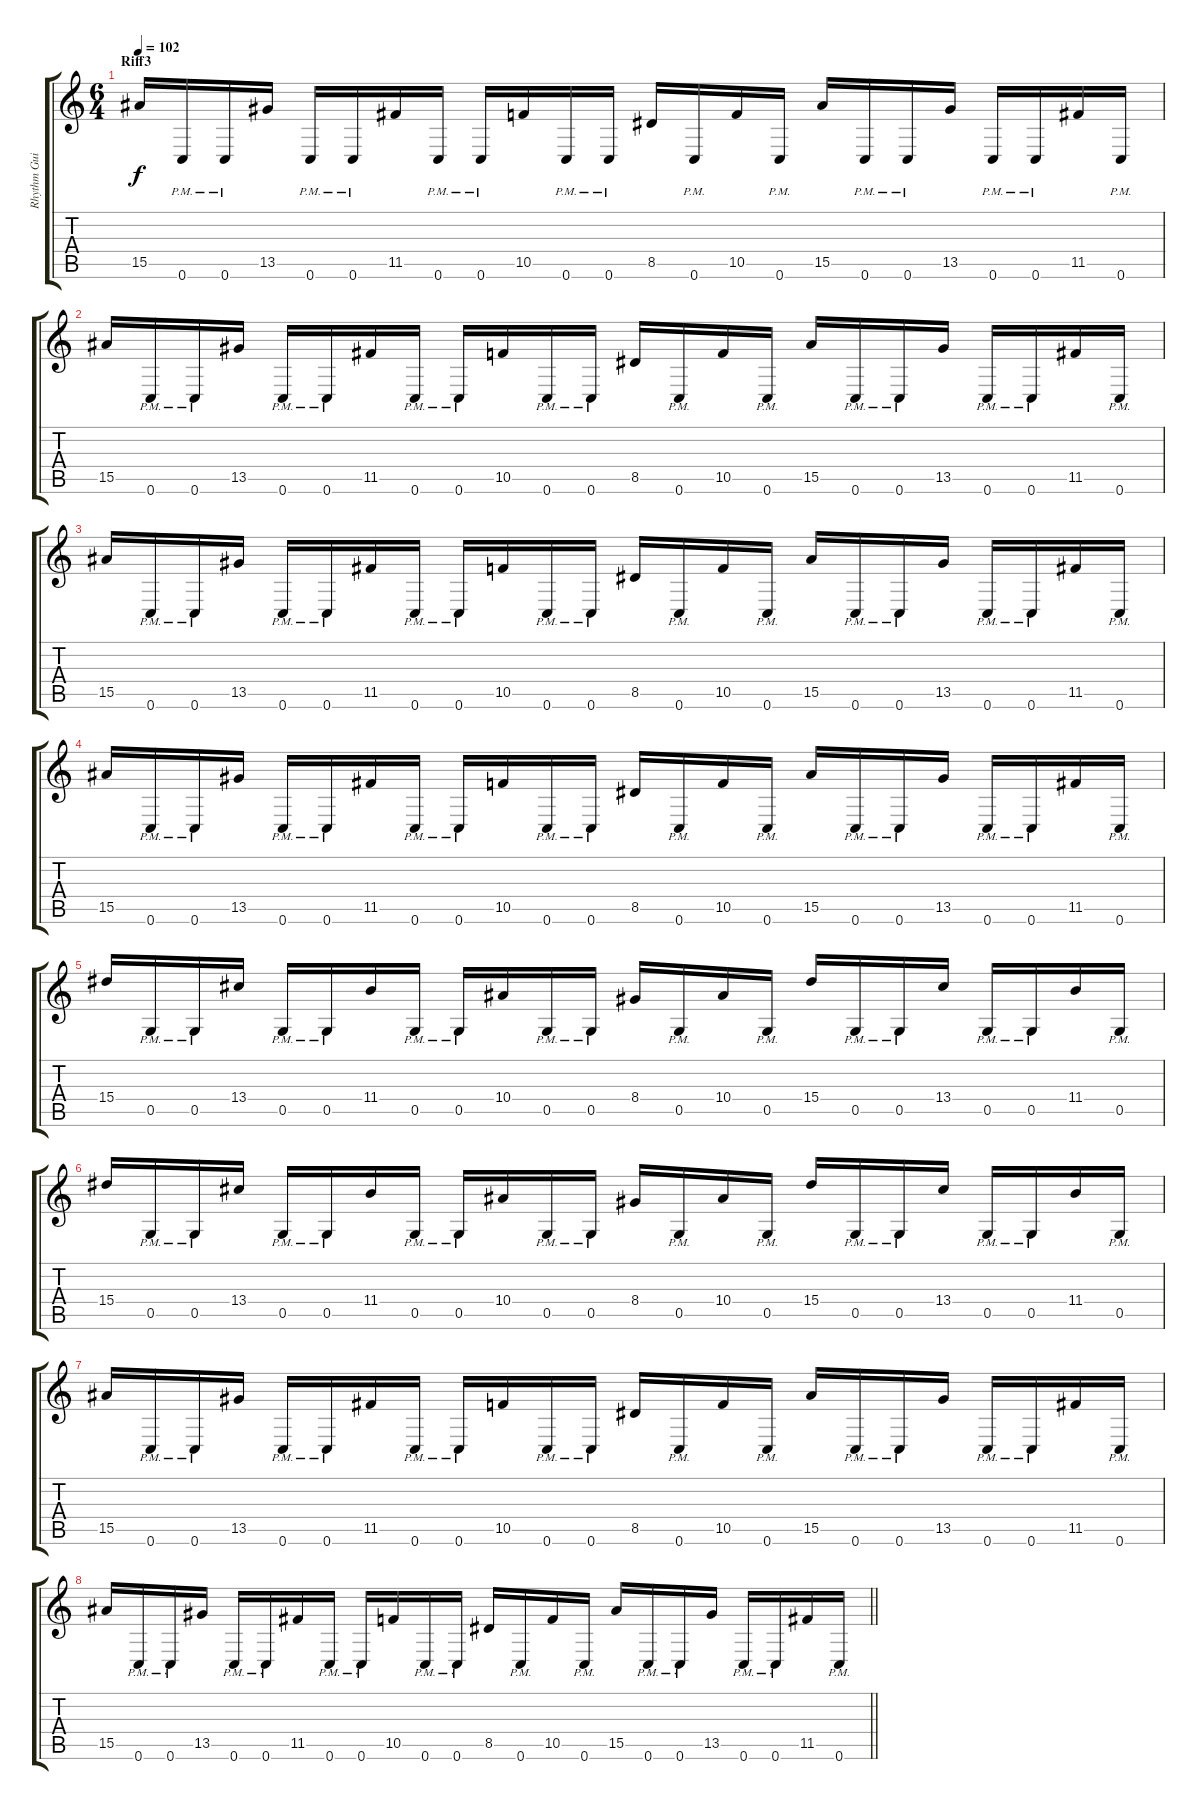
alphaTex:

\track ("Rhythm Guitar" "Rhythm Gui") {instrument distortionguitar}
\staff {score tabs}
\tuning (D4 A3 F3 C3 G2 C2) {hide}
\ts (6 4)
\section ("" "Riff3")
\tempo 102
\clef g2
\ks c
15.5.16{dy f} 0.6{pm}.16 0.6{pm}.16 13.5.16 0.6{pm}.16 0.6{pm}.16 11.5.16 0.6{pm}.16 0.6{pm}.16 10.5.16 0.6{pm}.16 0.6{pm}.16 8.5.16 0.6{pm}.16 10.5.16 0.6{pm}.16 15.5.16 0.6{pm}.16 0.6{pm}.16 13.5.16 0.6{pm}.16 0.6{pm}.16 11.5.16 0.6{pm}.16 |
15.5.16 0.6{pm}.16 0.6{pm}.16 13.5.16 0.6{pm}.16 0.6{pm}.16 11.5.16 0.6{pm}.16 0.6{pm}.16 10.5.16 0.6{pm}.16 0.6{pm}.16 8.5.16 0.6{pm}.16 10.5.16 0.6{pm}.16 15.5.16 0.6{pm}.16 0.6{pm}.16 13.5.16 0.6{pm}.16 0.6{pm}.16 11.5.16 0.6{pm}.16 |
15.5.16 0.6{pm}.16 0.6{pm}.16 13.5.16 0.6{pm}.16 0.6{pm}.16 11.5.16 0.6{pm}.16 0.6{pm}.16 10.5.16 0.6{pm}.16 0.6{pm}.16 8.5.16 0.6{pm}.16 10.5.16 0.6{pm}.16 15.5.16 0.6{pm}.16 0.6{pm}.16 13.5.16 0.6{pm}.16 0.6{pm}.16 11.5.16 0.6{pm}.16 |
15.5.16 0.6{pm}.16 0.6{pm}.16 13.5.16 0.6{pm}.16 0.6{pm}.16 11.5.16 0.6{pm}.16 0.6{pm}.16 10.5.16 0.6{pm}.16 0.6{pm}.16 8.5.16 0.6{pm}.16 10.5.16 0.6{pm}.16 15.5.16 0.6{pm}.16 0.6{pm}.16 13.5.16 0.6{pm}.16 0.6{pm}.16 11.5.16 0.6{pm}.16 |
15.4.16 0.5{pm}.16 0.5{pm}.16 13.4.16 0.5{pm}.16 0.5{pm}.16 11.4.16 0.5{pm}.16 0.5{pm}.16 10.4.16 0.5{pm}.16 0.5{pm}.16 8.4.16 0.5{pm}.16 10.4.16 0.5{pm}.16 15.4.16 0.5{pm}.16 0.5{pm}.16 13.4.16 0.5{pm}.16 0.5{pm}.16 11.4.16 0.5{pm}.16 |
15.4.16 0.5{pm}.16 0.5{pm}.16 13.4.16 0.5{pm}.16 0.5{pm}.16 11.4.16 0.5{pm}.16 0.5{pm}.16 10.4.16 0.5{pm}.16 0.5{pm}.16 8.4.16 0.5{pm}.16 10.4.16 0.5{pm}.16 15.4.16 0.5{pm}.16 0.5{pm}.16 13.4.16 0.5{pm}.16 0.5{pm}.16 11.4.16 0.5{pm}.16 |
15.5.16 0.6{pm}.16 0.6{pm}.16 13.5.16 0.6{pm}.16 0.6{pm}.16 11.5.16 0.6{pm}.16 0.6{pm}.16 10.5.16 0.6{pm}.16 0.6{pm}.16 8.5.16 0.6{pm}.16 10.5.16 0.6{pm}.16 15.5.16 0.6{pm}.16 0.6{pm}.16 13.5.16 0.6{pm}.16 0.6{pm}.16 11.5.16 0.6{pm}.16 |
\barLineRight lightlight
15.5.16 0.6{pm}.16 0.6{pm}.16 13.5.16 0.6{pm}.16 0.6{pm}.16 11.5.16 0.6{pm}.16 0.6{pm}.16 10.5.16 0.6{pm}.16 0.6{pm}.16 8.5.16 0.6{pm}.16 10.5.16 0.6{pm}.16 15.5.16 0.6{pm}.16 0.6{pm}.16 13.5.16 0.6{pm}.16 0.6{pm}.16 11.5.16 0.6{pm}.16
